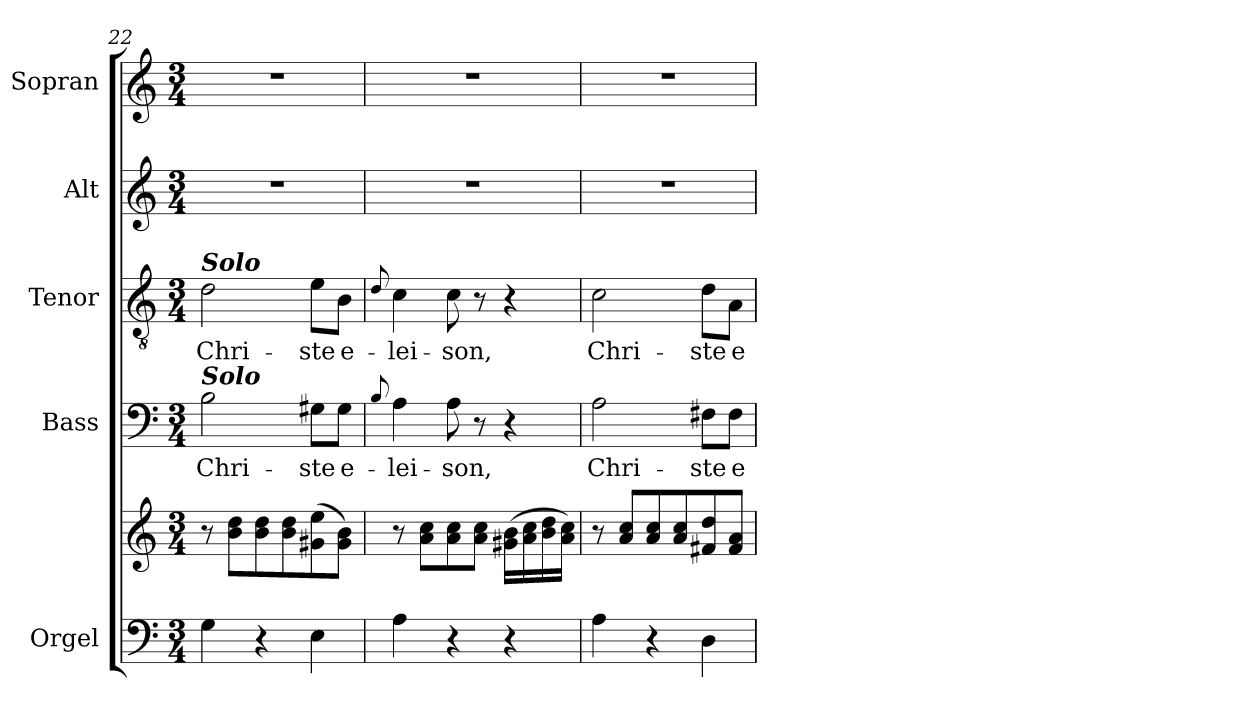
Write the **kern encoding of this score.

**kern	**kern	**kern	**text	**kern	**text	**kern	**kern
*part5	*part5	*part4	*part4	*part3	*part3	*part2	*part1
*staff6	*staff5	*staff4	*staff4	*staff3	*staff3	*staff2	*staff1
*I"Orgel	*	*I"Bass	*	*I"Tenor	*	*I"Alt	*I"Sopran
*I'Org.	*	*I'B.	*	*I'T.	*	*I'A.	*I'S.
*clefF4	*clefG2	*clefF4	*	*clefGv2	*	*clefG2	*clefG2
*k[]	*k[]	*k[]	*	*k[]	*	*k[]	*k[]
*C:	*C:	*C:	*	*C:	*	*C:	*C:
*M3/4	*M3/4	*M3/4	*	*M3/4	*	*M3/4	*M3/4
=22	=22	=22	=22	=22	=22	=22	=22
!	!	!	!	!LO:TX:a:Bi:t=Solo	!	!	!
!	!	!LO:TX:a:Bi:t=Solo	!	!	!	!	!
!	!	!	!LO:LY:b	!	!LO:LY:b	!	!
4G\	8r	2B\	Chri-	2d\	Chri-	2.r	2.r
.	8b\ 8dd\L	.	.	.	.	.	.
4r	8b\ 8dd\	.	.	.	.	.	.
.	8b\ 8dd\	.	.	.	.	.	.
!	!	!	!LO:LY:b	!	!LO:LY:b	!	!
4E\	(>8g#X\ 8ee\	8G#X\L	-ste	8e\L	-ste	.	.
!	!	!	!LO:LY:b	!	!LO:LY:b	!	!
.	8g#\ 8b\J)	8G#\J	e-	8B\J	e-	.	.
!!LO:PB:g=z
=23	=23	=23	=23	=23	=23	=23	=23
.	.	8qqB/	.	8qqd/	.	.	.
!	!	!	!LO:LY:b	!	!LO:LY:b	!	!
4A\	8r	4A\	-lei-	4c\	-lei-	2.r	2.r
.	8a\ 8cc\L	.	.	.	.	.	.
!	!	!	!LO:LY:b	!	!LO:LY:b	!	!
4r	8a\ 8cc\	8A\	-son,	8c\	-son,	.	.
.	8a\ 8cc\J	8r	.	8r	.	.	.
4r	(>16g#X\ 16b\LL	4r	.	4r	.	.	.
.	16a\ 16cc\	.	.	.	.	.	.
.	16b\ 16dd\	.	.	.	.	.	.
.	16a\ 16cc\JJ)	.	.	.	.	.	.
=24	=24	=24	=24	=24	=24	=24	=24
!	!	!	!LO:LY:b	!	!LO:LY:b	!	!
4A\	8r	2A\	Chri-	2c\	Chri-	2.r	2.r
.	8a/ 8cc/L	.	.	.	.	.	.
4r	8a/ 8cc/	.	.	.	.	.	.
.	8a/ 8cc/	.	.	.	.	.	.
!	!	!	!LO:LY:b	!	!LO:LY:b	!	!
4D\	8f#X/ 8dd/	8F#X\L	-ste	8d\L	-ste	.	.
!	!	!	!LO:LY:b	!	!LO:LY:b	!	!
.	8f#/ 8a/J	8F#\J	e-	8A\J	e-	.	.
=	=	=	=	=	=	=	=
*-	*-	*-	*-	*-	*-	*-	*-
